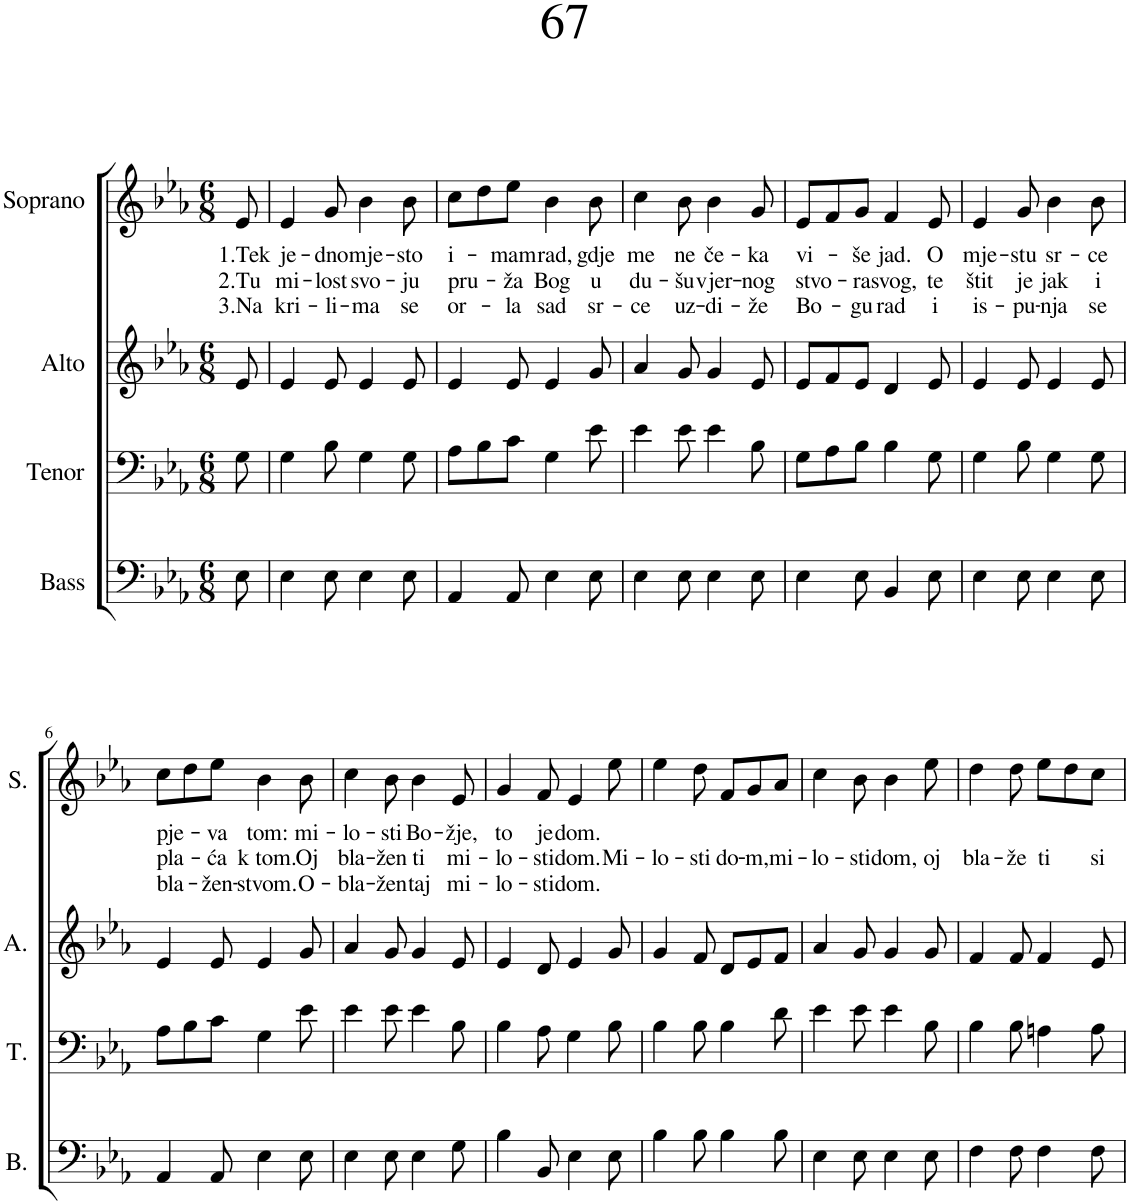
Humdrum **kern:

**kern	**kern	**kern	**kern	**text	**text	**text
*part4	*part3	*part2	*part1	*part1	*part1	*part1
*staff4	*staff3	*staff2	*staff1	*staff1	*staff1	*staff1
*I"Bass	*I"Tenor	*I"Alto	*I"Soprano	*	*	*
*I'B.	*I'T.	*I'A.	*I'S.	*	*	*
*clefF4	*clefF4	*clefG2	*clefG2	*	*	*
*k[b-e-a-]	*k[b-e-a-]	*k[b-e-a-]	*k[b-e-a-]	*	*	*
*M6/8	*M6/8	*M6/8	*M6/8	*	*	*
=	=	=	=	=	=	=
!	!	!	!	!LO:LY:b	!LO:LY:b	!LO:LY:b
8E-\	8G\	8e-/	8e-/	1.Tek	2.Tu	3.Na
=1	=1	=1	=1	=1	=1	=1
!	!	!	!	!LO:LY:b	!LO:LY:b	!LO:LY:b
4E-\	4G\	4e-/	4e-/	je-	mi-	kri-
!	!	!	!	!LO:LY:b	!LO:LY:b	!LO:LY:b
8E-\	8B-\	8e-/	8g/	-dno	-lost	-li-
!	!	!	!	!LO:LY:b	!LO:LY:b	!LO:LY:b
4E-\	4G\	4e-/	4b-\	mje-	svo-	-ma
!	!	!	!	!LO:LY:b	!LO:LY:b	!LO:LY:b
8E-\	8G\	8e-/	8b-\	-sto	-ju	se
=2	=2	=2	=2	=2	=2	=2
!	!	!	!	!LO:LY:b	!LO:LY:b	!LO:LY:b
4AA-/	8A-\L	4e-/	8cc\L	i-	pru-	or-
.	8B-\	.	8dd\	.	.	.
!	!	!	!	!LO:LY:b	!LO:LY:b	!LO:LY:b
8AA-/	8c\J	8e-/	8ee-\J	-mam	-ža	-la
!	!	!	!	!LO:LY:b	!LO:LY:b	!LO:LY:b
4E-\	4G\	4e-/	4b-\	rad,	Bog	sad
!	!	!	!	!LO:LY:b	!LO:LY:b	!LO:LY:b
8E-\	8e-\	8g/	8b-\	gdje	u	sr-
=3	=3	=3	=3	=3	=3	=3
!	!	!	!	!LO:LY:b	!LO:LY:b	!LO:LY:b
4E-\	4e-\	4a-/	4cc\	me	du-	-ce
!	!	!	!	!LO:LY:b	!LO:LY:b	!LO:LY:b
8E-\	8e-\	8g/	8b-\	ne	-šu	uz-
!	!	!	!	!LO:LY:b	!LO:LY:b	!LO:LY:b
4E-\	4e-\	4g/	4b-\	če-	vjer-	-di-
!	!	!	!	!LO:LY:b	!LO:LY:b	!LO:LY:b
8E-\	8B-\	8e-/	8g/	-ka	-nog	-že
=4	=4	=4	=4	=4	=4	=4
!	!	!	!	!LO:LY:b	!LO:LY:b	!LO:LY:b
4E-\	8G\L	8e-/L	8e-/L	vi-	stvo-	Bo-
.	8A-\	8f/	8f/	.	.	.
!	!	!	!	!LO:LY:b	!LO:LY:b	!LO:LY:b
8E-\	8B-\J	8e-/J	8g/J	-še	-ra	-gu
!	!	!	!	!LO:LY:b	!LO:LY:b	!LO:LY:b
4BB-/	4B-\	4d/	4f/	jad.	svog,	rad
!	!	!	!	!LO:LY:b	!LO:LY:b	!LO:LY:b
8E-\	8G\	8e-/	8e-/	O	te	i
=5	=5	=5	=5	=5	=5	=5
!	!	!	!	!LO:LY:b	!LO:LY:b	!LO:LY:b
4E-\	4G\	4e-/	4e-/	mje-	štit	is-
!	!	!	!	!LO:LY:b	!LO:LY:b	!LO:LY:b
8E-\	8B-\	8e-/	8g/	-stu	je	-pu-
!	!	!	!	!LO:LY:b	!LO:LY:b	!LO:LY:b
4E-\	4G\	4e-/	4b-\	sr-	jak	-nja
!	!	!	!	!LO:LY:b	!LO:LY:b	!LO:LY:b
8E-\	8G\	8e-/	8b-\	-ce	i	se
!!LO:LB:g=z
=6	=6	=6	=6	=6	=6	=6
!	!	!	!	!LO:LY:b	!LO:LY:b	!LO:LY:b
4AA-/	8A-\L	4e-/	8cc\L	pje-	pla-	bla-
.	8B-\	.	8dd\	.	.	.
!	!	!	!	!LO:LY:b	!LO:LY:b	!LO:LY:b
8AA-/	8c\J	8e-/	8ee-\J	-va	-ća	-žen-
!	!	!	!	!LO:LY:b	!LO:LY:b	!LO:LY:b
4E-\	4G\	4e-/	4b-\	tom:	k tom.	-stvom.
!	!	!	!	!LO:LY:b	!LO:LY:b	!LO:LY:b
8E-\	8e-\	8g/	8b-\	mi-	Oj	O-
=7	=7	=7	=7	=7	=7	=7
!	!	!	!	!LO:LY:b	!LO:LY:b	!LO:LY:b
4E-\	4e-\	4a-/	4cc\	-lo-	bla-	-bla-
!	!	!	!	!LO:LY:b	!LO:LY:b	!LO:LY:b
8E-\	8e-\	8g/	8b-\	-sti	-žen	-žen
!	!	!	!	!LO:LY:b	!LO:LY:b	!LO:LY:b
4E-\	4e-\	4g/	4b-\	Bo-	ti	taj
!	!	!	!	!LO:LY:b	!LO:LY:b	!LO:LY:b
8G\	8B-\	8e-/	8e-/	-žje,	mi-	mi-
=8	=8	=8	=8	=8	=8	=8
!	!	!	!	!LO:LY:b	!LO:LY:b	!LO:LY:b
4B-\	4B-\	4e-/	4g/	to	-lo-	-lo-
!	!	!	!	!LO:LY:b	!LO:LY:b	!LO:LY:b
8BB-/	8A-\	8d/	8f/	je	-sti	-sti
!	!	!	!	!LO:LY:b	!LO:LY:b	!LO:LY:b
4E-\	4G\	4e-/	4e-/	dom.	dom.	dom.
!	!	!	!	!	!LO:LY:b	!
8E-\	8B-\	8g/	8ee-\	.	Mi-	.
=9	=9	=9	=9	=9	=9	=9
!	!	!	!	!	!LO:LY:b	!
4B-\	4B-\	4g/	4ee-\	.	-lo-	.
!	!	!	!	!	!LO:LY:b	!
8B-\	8B-\	8f/	8dd\	.	-sti	.
!	!	!	!	!	!LO:LY:b	!
4B-\	4B-\	8d/L	8f/L	.	do-	.
!	!	!	!	!	!LO:LY:b	!
.	.	8e-/	8g/	.	-m,	.
!	!	!	!	!	!LO:LY:b	!
8B-\	8d\	8f/J	8a-/J	.	mi-	.
=10	=10	=10	=10	=10	=10	=10
!	!	!	!	!	!LO:LY:b	!
4E-\	4e-\	4a-/	4cc\	.	-lo-	.
!	!	!	!	!	!LO:LY:b	!
8E-\	8e-\	8g/	8b-\	.	-sti	.
!	!	!	!	!	!LO:LY:b	!
4E-\	4e-\	4g/	4b-\	.	dom,	.
!	!	!	!	!	!LO:LY:b	!
8E-\	8B-\	8g/	8ee-\	.	oj	.
=11	=11	=11	=11	=11	=11	=11
!	!	!	!	!	!LO:LY:b	!
4F\	4B-\	4f/	4dd\	.	bla-	.
!	!	!	!	!	!LO:LY:b	!
8F\	8B-\	8f/	8dd\	.	-že	.
!	!	!	!	!	!LO:LY:b	!
4F\	4An\	4f/	8ee-\L	.	ti	.
.	.	.	8dd\	.	.	.
!	!	!	!	!	!LO:LY:b	!
8F\	8A\	8e-/	8cc\J	.	si	.
=	=	=	=	=	=	=
*-	*-	*-	*-	*-	*-	*-
